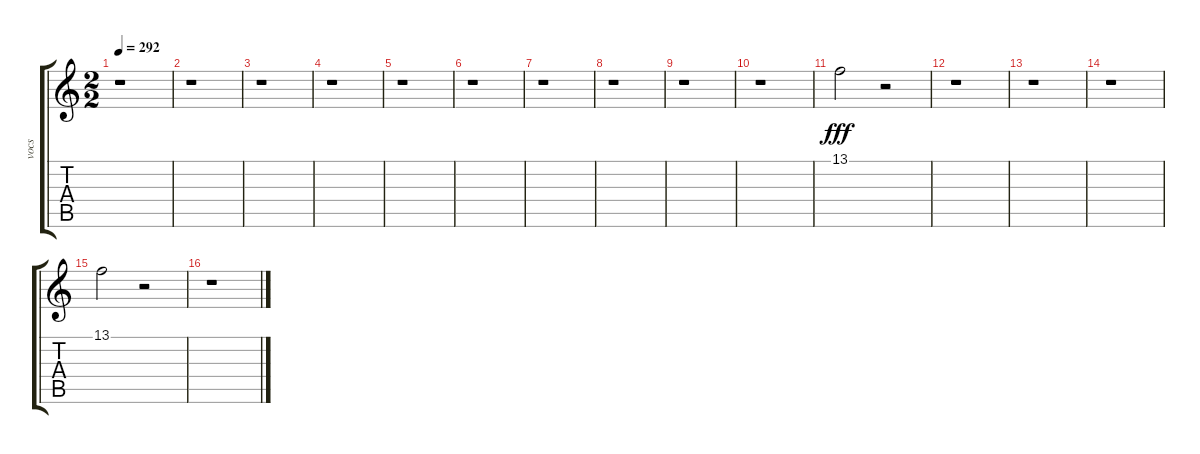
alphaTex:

\track ("vocs" "vocs") {instrument lead2sawtooth}
\staff {score tabs}
\tuning (E4 B3 G3 D3 A2 E2) {hide}
\ts (2 2)
\tempo 292
\clef g2
\ks c
r.1{dy fff instrument lead2sawtooth} |
r.1 |
r.1 |
r.1 |
r.1 |
r.1 |
r.1 |
r.1 |
r.1 |
r.1 |
13.1.2 r.2 |
r.1 |
r.1 |
r.1 |
13.1.2 r.2 |
r.1
